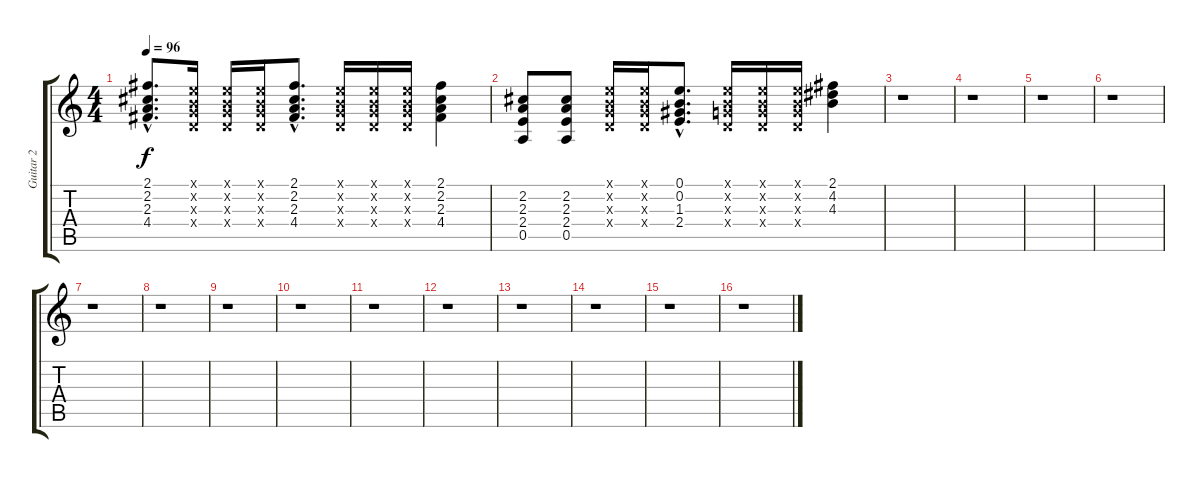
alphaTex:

\track ("Guitar 2" "Guitar 2") {instrument acousticguitarsteel}
\staff {score tabs}
\tuning (E4 B3 G3 D3 A2 E2) {hide}
\ts (4 4)
\tempo 96
\clef g2
\ks c
(2.1{hac} 2.2{hac} 2.3{hac} 4.4{hac}).8{d dy f} (0.1{x} 0.2{x} 0.3{x} 0.4{x}).16 (0.1{x} 0.2{x} 0.3{x} 0.4{x}).16 (0.1{x} 0.2{x} 0.3{x} 0.4{x}).16 (2.1{hac} 2.2{hac} 2.3{hac} 4.4{hac}).8{d} (0.1{x} 0.2{x} 0.3{x} 0.4{x}).16 (0.1{x} 0.2{x} 0.3{x} 0.4{x}).16 (0.1{x} 0.2{x} 0.3{x} 0.4{x}).16 (2.1 2.2 2.3 4.4).4 |
(2.2 2.3 2.4 0.5).8 (2.2 2.3 2.4 0.5).8 (0.1{x} 0.2{x} 0.3{x} 0.4{x}).16 (0.1{x} 0.2{x} 0.3{x} 0.4{x}).16 (0.1{hac} 0.2{hac} 1.3{hac} 2.4{hac}).8{d} (0.1{x} 0.2{x} 0.3{x} 0.4{x}).16 (0.1{x} 0.2{x} 0.3{x} 0.4{x}).16 (0.1{x} 0.2{x} 0.3{x} 0.4{x}).16 (2.1 4.2 4.3).4 |
r.1 |
r.1 |
r.1 |
r.1 |
r.1 |
r.1 |
r.1 |
r.1 |
r.1 |
r.1 |
r.1 |
r.1 |
r.1 |
r.1
